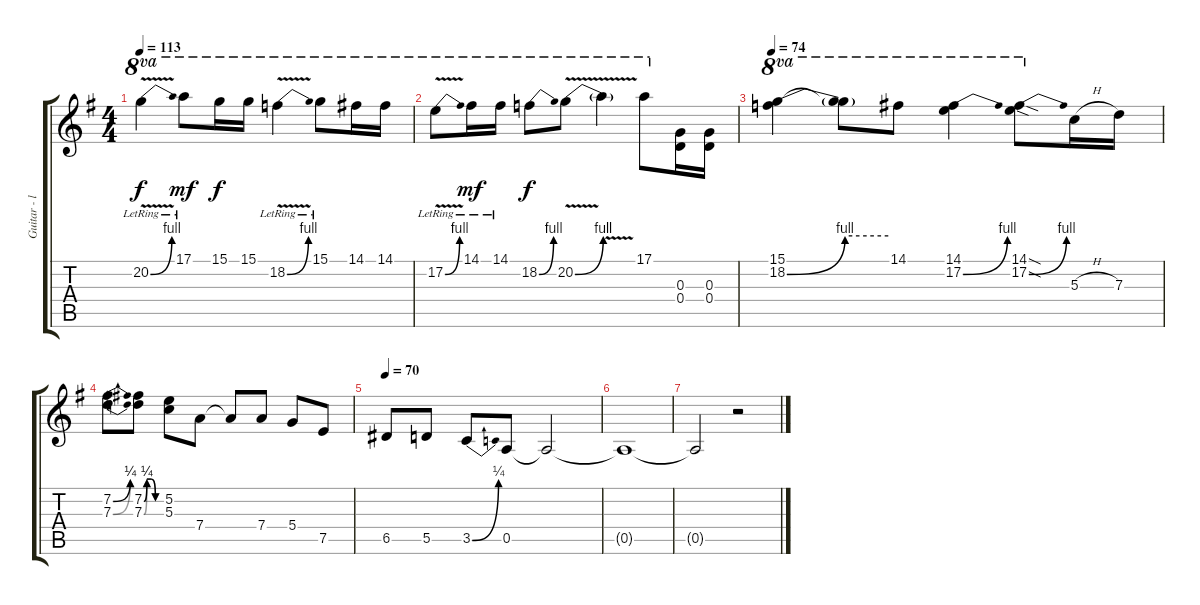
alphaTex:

\track ("Guitar - lead" "Guitar - l") {instrument distortionguitar}
\staff {score tabs}
\tuning (E4 B3 G3 D3 A2 E2) {hide}
\ts (4 4)
\tempo 113
\clef g2
\ks g
20.2{be (bend 0 0 60 4) v lr}.4{ot 8va dy f} 17.1{lr}.8{ot 8va dy mf} 15.1.16{ot 8va dy f} 15.1.16{ot 8va} 18.2{be (bend 0 0 60 4) v lr}.4{ot 8va} 15.1{lr}.8{ot 8va} 14.1.16{ot 8va} 14.1.16{ot 8va} |
17.2{be (bend 0 0 60 4) v lr}.8{ot 8va} 14.1{lr}.16{ot 8va dy mf} 14.1{lr}.16{ot 8va} 18.2{be (bend 0 0 60 4)}.8{ot 8va dy f} 20.2{be (bend 0 0 60 4) v}.8{ot 8va} 20.2{v t}.4{ot 8va} 17.1.8{ot 8va} (0.3 0.4).16 (0.3 0.4).16 |
\tempo 74
(15.1 18.2{be (bend 0 0 60 4)}).4{ot 8va} (15.1{t} 18.2{be (hold 0 4 60 4) t}).8{ot 8va} 14.1.8{ot 8va} (14.1 17.2{be (bend 0 0 60 4)}).4{ot 8va} (14.1{sod} 17.2{be (bend 0 0 60 4) sod}).8{ot 8va} 5.3{h}.16 7.3.16 |
(7.2{be (bend 0 0 60 1)} 7.3{be (bend 0 0 60 1)}).8 (7.2{be (custom 0 0 10 1 25 1 40 0 60 0)} 7.3{be (custom 0 0 10 1 25 1 40 0 60 0)}).8 (5.2 5.3).8 7.4.8 7.4{t}.8 7.4.8 5.4.8 7.5.8 |
\tempo 70
6.5.8 5.5.8 3.5{be (bend 0 0 60 1)}.8 0.5.8 0.5{t}.2 |
0.5{t}.1 |
0.5{t}.2 r.2
